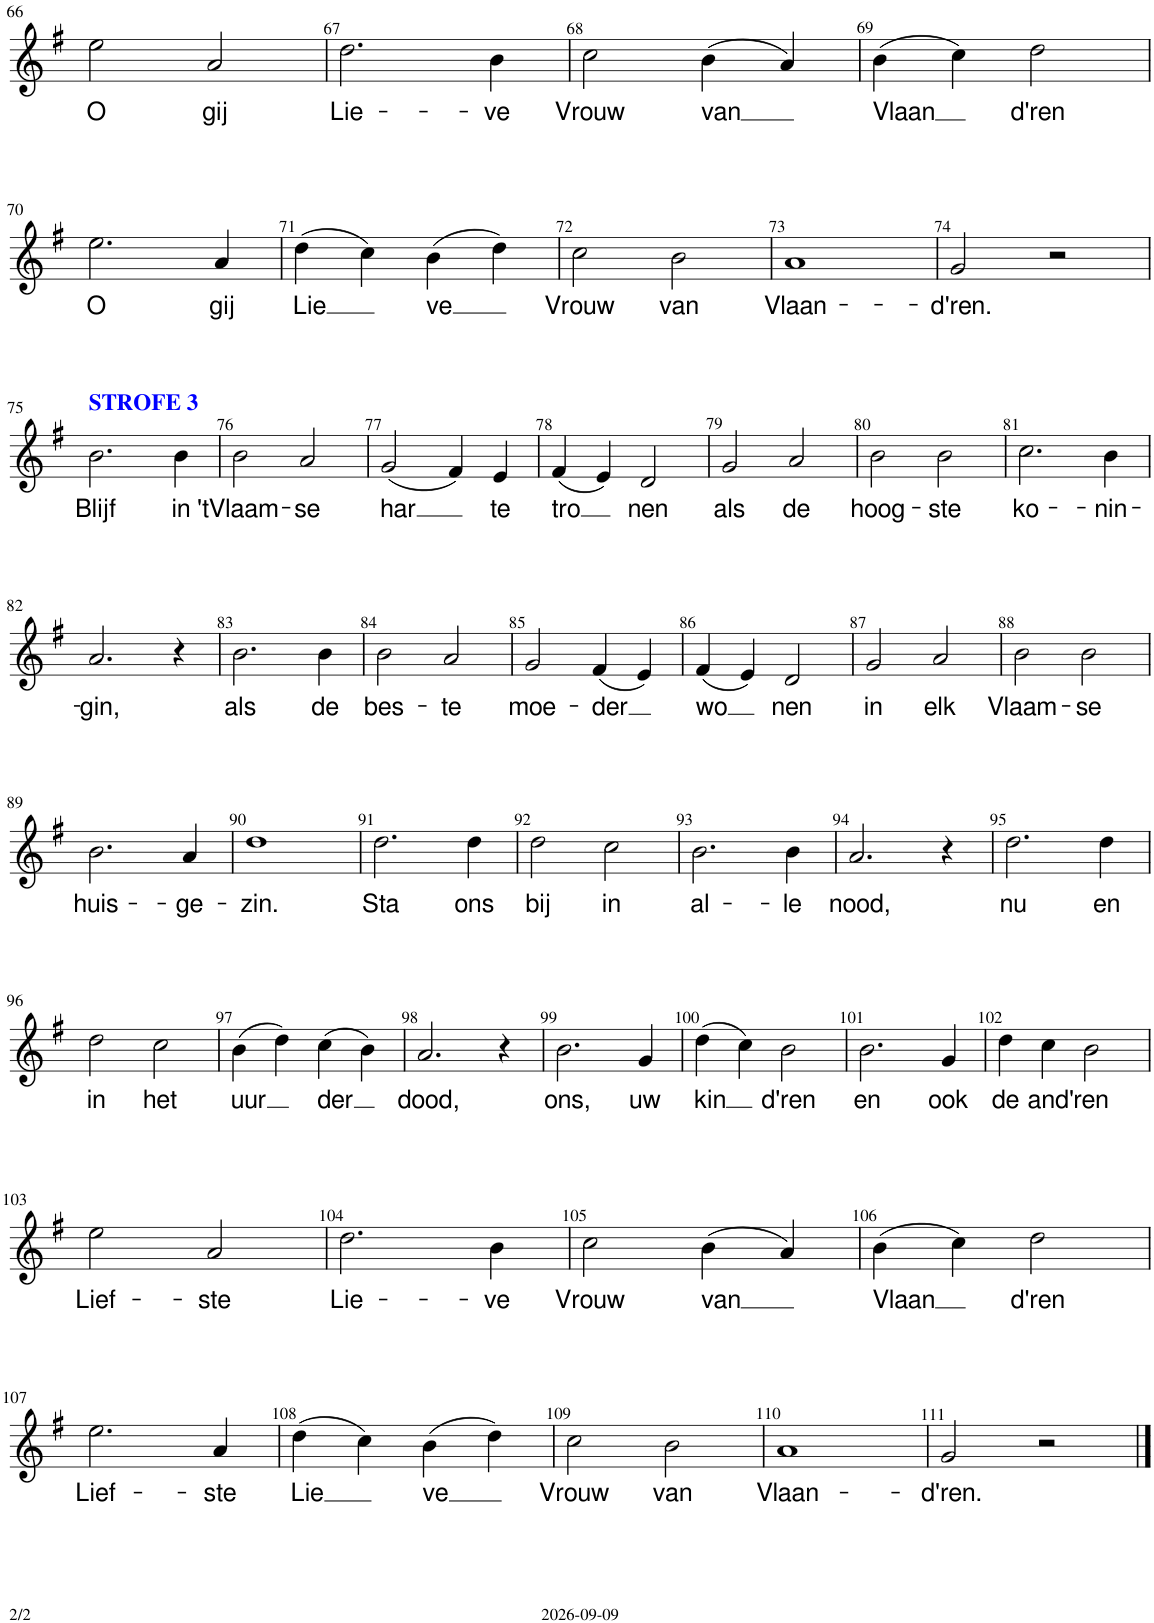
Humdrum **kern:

**kern	**text
*part1	*part1
*staff1	*staff1
*I"Sopraan	*
!!LO:PB:g=z
*clefG2	*
*k[f#]	*
*M4/4	*
=66	=66
!	!LO:LY:b
2ee\	O
!	!LO:LY:b
2a/	gij
=67	=67
!	!LO:LY:b
2.dd\	Lie-
!	!LO:LY:b
4b\	-ve
=68	=68
!	!LO:LY:b
2cc\	Vrouw
!	!LO:LY:b
(4b\	van
4a/)	.
=69	=69
!	!LO:LY:b
(4b\	Vlaan
4cc\)	.
!	!LO:LY:b
2dd\	d'ren
!!LO:LB:g=z
=70	=70
!	!LO:LY:b
2.ee\	O
!	!LO:LY:b
4a/	gij
=71	=71
!	!LO:LY:b
(4dd\	Lie
4cc\)	.
!	!LO:LY:b
(4b\	ve
4dd\)	.
=72	=72
!	!LO:LY:b
2cc\	Vrouw
!	!LO:LY:b
2b\	van
=73	=73
!	!LO:LY:b
1a	Vlaan-
=74	=74
!	!LO:LY:b
2g/	-d'ren.
2r	.
!!LO:LB:g=z
=75	=75
!LO:TX:a:B:color=#0000FF:t=STROFE 3	!
!	!LO:LY:b
2.b\	Blijf
!	!LO:LY:b
4b\	in
=76	=76
!	!LO:LY:b
2b\	'tVlaam-
!	!LO:LY:b
2a/	-se
=77	=77
!	!LO:LY:b
(2g/	har
4f#/)	.
!	!LO:LY:b
4e/	te
=78	=78
!	!LO:LY:b
(4f#/	tro
4e/)	.
!	!LO:LY:b
2d/	nen
=79	=79
!	!LO:LY:b
2g/	als
!	!LO:LY:b
2a/	de
=80	=80
!	!LO:LY:b
2b\	hoog-
!	!LO:LY:b
2b\	-ste
=81	=81
!	!LO:LY:b
2.cc\	ko-
!	!LO:LY:b
4b\	-nin-
!!LO:LB:g=z
=82	=82
!	!LO:LY:b
2.a/	-gin,
4r	.
=83	=83
!	!LO:LY:b
2.b\	als
!	!LO:LY:b
4b\	de
=84	=84
!	!LO:LY:b
2b\	bes-
!	!LO:LY:b
2a/	-te
=85	=85
!	!LO:LY:b
2g/	moe-
!	!LO:LY:b
(4f#/	-der
4e/)	.
=86	=86
!	!LO:LY:b
(4f#/	wo
4e/)	.
!	!LO:LY:b
2d/	nen
=87	=87
!	!LO:LY:b
2g/	in
!	!LO:LY:b
2a/	elk
=88	=88
!	!LO:LY:b
2b\	Vlaam-
!	!LO:LY:b
2b\	-se
!!LO:LB:g=z
=89	=89
!	!LO:LY:b
2.b\	huis-
!	!LO:LY:b
4a/	-ge-
=90	=90
!	!LO:LY:b
1dd	-zin.
=91	=91
!	!LO:LY:b
2.dd\	Sta
!	!LO:LY:b
4dd\	ons
=92	=92
!	!LO:LY:b
2dd\	bij
!	!LO:LY:b
2cc\	in
=93	=93
!	!LO:LY:b
2.b\	al-
!	!LO:LY:b
4b\	-le
=94	=94
!	!LO:LY:b
2.a/	nood,
4r	.
=95	=95
!	!LO:LY:b
2.dd\	nu
!	!LO:LY:b
4dd\	en
!!LO:LB:g=z
=96	=96
!	!LO:LY:b
2dd\	in
!	!LO:LY:b
2cc\	het
=97	=97
!	!LO:LY:b
(4b\	uur
4dd\)	.
!	!LO:LY:b
(4cc\	der
4b\)	.
=98	=98
!	!LO:LY:b
2.a/	dood,
4r	.
=99	=99
!	!LO:LY:b
2.b\	ons,
!	!LO:LY:b
4g/	uw
=100	=100
!	!LO:LY:b
(4dd\	-kin
4cc\)	.
!	!LO:LY:b
2b\	d'ren
=101	=101
!	!LO:LY:b
2.b\	en
!	!LO:LY:b
4g/	ook
=102	=102
!	!LO:LY:b
4dd\	de
!	!LO:LY:b
4cc\	and'
!	!LO:LY:b
2b\	ren
!!LO:LB:g=z
=103	=103
!	!LO:LY:b
2ee\	Lief-
!	!LO:LY:b
2a/	-ste
=104	=104
!	!LO:LY:b
2.dd\	Lie-
!	!LO:LY:b
4b\	-ve
=105	=105
!	!LO:LY:b
2cc\	Vrouw
!	!LO:LY:b
(4b\	van
4a/)	.
=106	=106
!	!LO:LY:b
(4b\	Vlaan
4cc\)	.
!	!LO:LY:b
2dd\	d'ren
!!LO:LB:g=z
=107	=107
!	!LO:LY:b
2.ee\	Lief-
!	!LO:LY:b
4a/	-ste
=108	=108
!	!LO:LY:b
(4dd\	Lie
4cc\)	.
!	!LO:LY:b
(4b\	ve
4dd\)	.
=109	=109
!	!LO:LY:b
2cc\	Vrouw
!	!LO:LY:b
2b\	van
=110	=110
!	!LO:LY:b
1a	Vlaan-
=111	=111
!	!LO:LY:b
2g/	-d'ren.
2r	.
==	==
*-	*-
